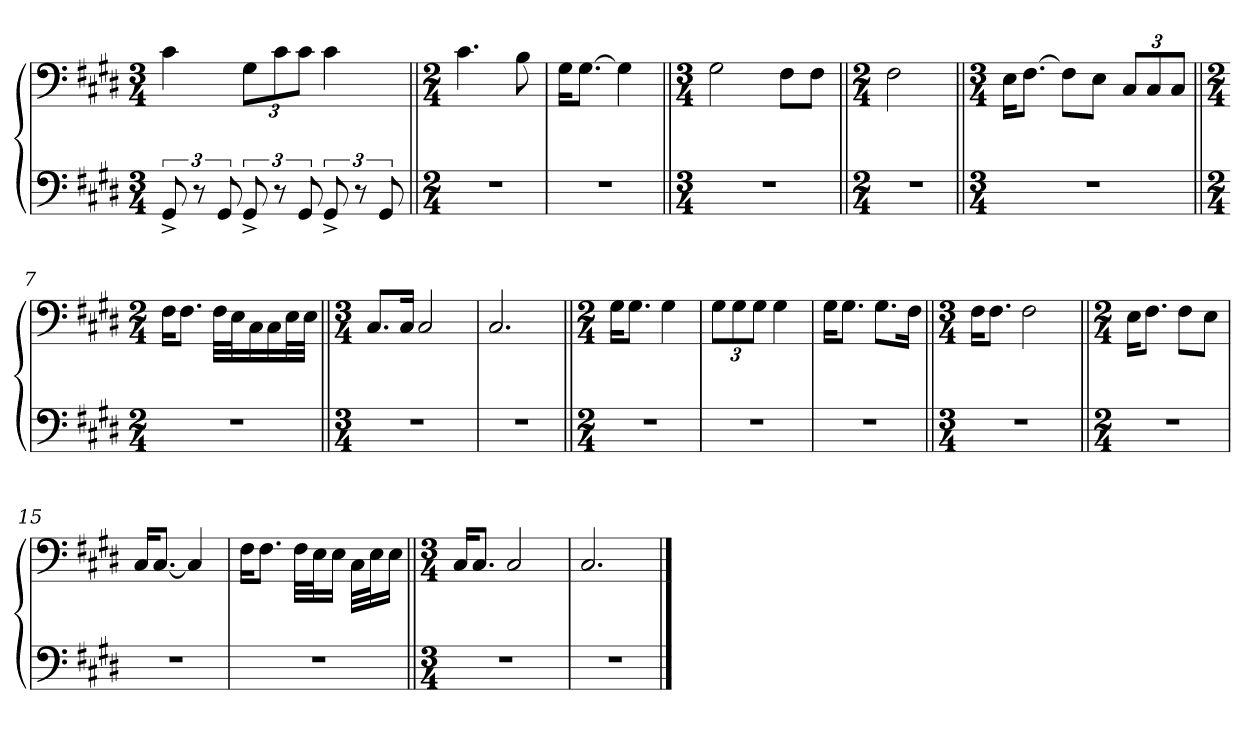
**kern	**kern
*part1	*part1
*staff2	*staff1
*clefF4	*clefF4
*k[f#c#g#d#]	*k[f#c#g#d#]
*M3/4	*M3/4
=1	=1
12GG#^/	4c#\
12r	.
12GG#/	.
12GG#^/	12G#\L
12r	12c#\
12GG#/	12c#\J
12GG#^/	4c#\
12r	.
12GG#/	.
=2||	=2||
*M2/4	*M2/4
2r	4.c#\
.	8B\
=3	=3
2r	16G#\KL
.	[8.G#\J
.	4G#\]
=4||	=4||
*M3/4	*M3/4
2.r	2G#\
.	8F#\L
.	8F#\J
=5||	=5||
*M2/4	*M2/4
2r	2F#\
=6||	=6||
*M3/4	*M3/4
2.r	16E\KL
.	[8.F#\J
.	8F#\L]
.	8E\J
.	12C#/L
.	12C#/
.	12C#/J
=7||	=7||
*M2/4	*M2/4
2r	16F#\KL
.	8.F#\J
.	32F#\LLL
.	32E\J
.	16C#\
.	16C#\
.	32E\L
.	32E\JJJ
=8||	=8||
*M3/4	*M3/4
2.r	8.C#/L
.	16C#/Jk
.	2C#/
=9	=9
2.r	2.C#/
=10||	=10||
*M2/4	*M2/4
2r	16G#\KL
.	8.G#\J
.	4G#\
=11	=11
2r	12G#\L
.	12G#\
.	12G#\J
.	4G#\
=12	=12
2r	16G#\KL
.	8.G#\J
.	8.G#\L
.	16F#\Jk
=13||	=13||
*M3/4	*M3/4
2.r	16F#\KL
.	8.F#\J
.	2F#\
=14||	=14||
*M2/4	*M2/4
2r	16E\KL
.	8.F#\J
.	8F#\L
.	8E\J
=15	=15
2r	16C#/KL
.	[8.C#/J
.	4C#/]
=16	=16
2r	16F#\KL
.	8.F#\J
.	32F#\LLL
.	32E\J
.	16E\JJ
.	32C#\LLL
.	32E\J
.	16E\JJ
=17||	=17||
*M3/4	*M3/4
2.r	16C#/KL
.	8.C#/J
.	2C#/
=18	=18
2.r	2.C#/
==	==
*-	*-
